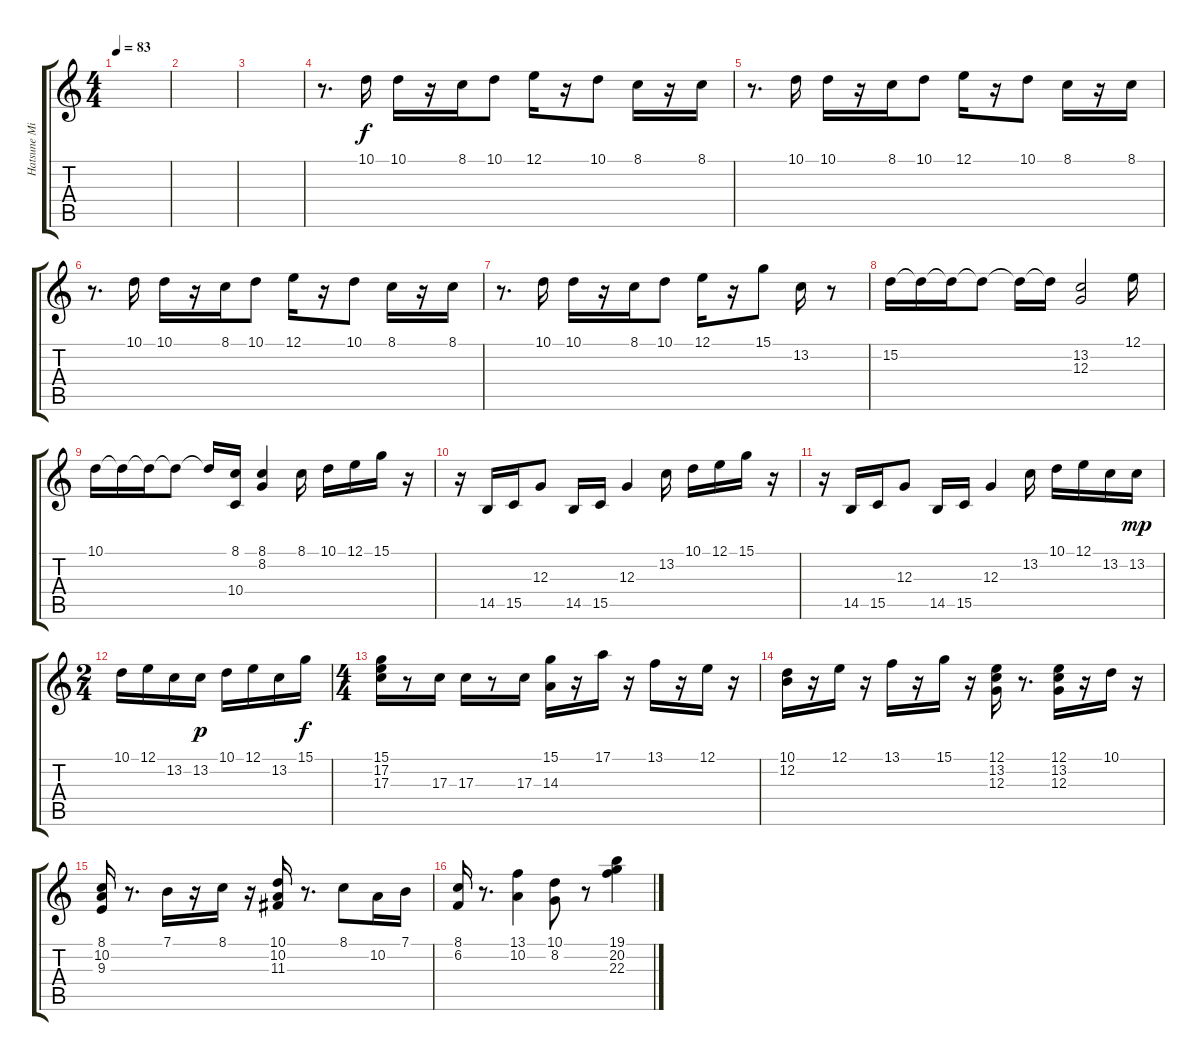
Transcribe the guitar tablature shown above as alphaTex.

\track ("Hatsune Miku" "Hatsune Mi") {instrument lead1square}
\staff {score tabs}
\tuning (E4 B3 G3 D3 A2 E2) {hide}
\ts (4 4)
\tempo 83
\clef g2
\ks c
|
|
|
r.8{d} 10.1.16 10.1.16 r.16 8.1.16 10.1.8 12.1.16 r.16 10.1.8 8.1.16 r.16 8.1.16 |
r.8{d} 10.1.16 10.1.16 r.16 8.1.16 10.1.8 12.1.16 r.16 10.1.8 8.1.16 r.16 8.1.16 |
r.8{d} 10.1.16 10.1.16 r.16 8.1.16 10.1.8 12.1.16 r.16 10.1.8 8.1.16 r.16 8.1.16 |
r.8{d} 10.1.16 10.1.16 r.16 8.1.16 10.1.8 12.1.16 r.16 15.1.8 13.2.16 r.8 |
15.2.16 15.2{t}.16 15.2{t}.16 15.2{t}.8 15.2{t}.16 15.2{t}.16 (13.2 12.3).2 12.1.16 |
10.1.16 10.1{t}.16 10.1{t}.16 10.1{t}.8 10.1{t}.16 (8.1 10.4).16 (8.1 8.2).4 8.1.16 10.1.16 12.1.16 15.1.16 r.16 |
r.16 14.5.16 15.5.16 12.3.8 14.5.16 15.5.16 12.3.4 13.2.16 10.1.16 12.1.16 15.1.16 r.16 |
r.16 14.5.16 15.5.16 12.3.8 14.5.16 15.5.16 12.3.4 13.2.16 10.1.16 12.1.16 13.2.16 13.2.16{dy mp} |
\ts (2 4)
10.1.16 12.1.16 13.2.16 13.2.16{dy p} 10.1.16 12.1.16 13.2.16 15.1.16{dy f} |
\ts (4 4)
(15.1 17.2 17.3).16 r.8 17.3.16 17.3.16 r.8 17.3.16 (15.1 14.3).16 r.16 17.1.16 r.16 13.1.16 r.16 12.1.16 r.16 |
(10.1 12.2).16 r.16 12.1.16 r.16 13.1.16 r.16 15.1.16 r.16 (12.1 13.2 12.3).16 r.8{d} (12.1 13.2 12.3).16 r.16 10.1.16 r.16 |
(8.1 10.2 9.3).16 r.8{d} 7.1.16 r.16 8.1.16 r.16 (10.1 10.2 11.3).16 r.8{d} 8.1.8 10.2.16 7.1.16 |
(8.1 6.2).16 r.8{d} (13.1 10.2).4 (10.1 8.2).8 r.8 (19.1 20.2 22.3).4
